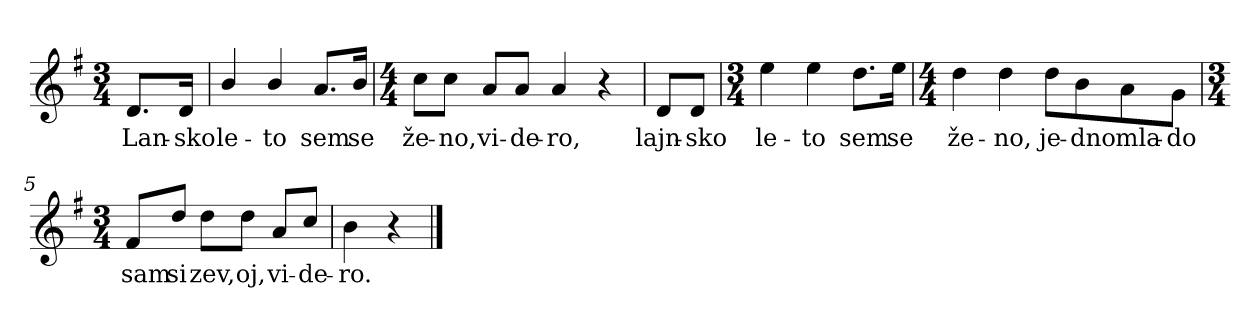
**kern	**text
*part1	*part1
*staff1	*staff1
*clefG2	*
*k[f#]	*
*G:	*
*M3/4	*
*MM88	*
=	=
8.d/L	Lan-
16d/Jk	-sko
=1	=1
4b/	le-
4b/	-to
8.a/L	sem
16b/Jk	se
=2	=2
*M4/4	*
8cc\L	že-
8cc\J	-no,
8a/L	vi-
8a/J	-de-
4a/	-ro,
4r	.
=2X1	=2X1
8d/L	lajn-
8d/J	-sko
=3	=3
*M3/4	*
4ee\	le-
4ee\	-to
8.dd\L	sem
16ee\Jk	se
!!LO:LB:g=z
=4	=4
*M4/4	*
4dd\	že-
4dd\	-no,
8dd\L	je-
8b\	-dno
8a\	mla-
8g\J	-do
=5	=5
*M3/4	*
8f#/L	sam
8dd/J	si
8dd\L	zev,
8dd\J	oj,
8a/L	vi-
8cc/J	-de-
=6	=6
4b\	-ro.
4r	.
==	==
*-	*-
